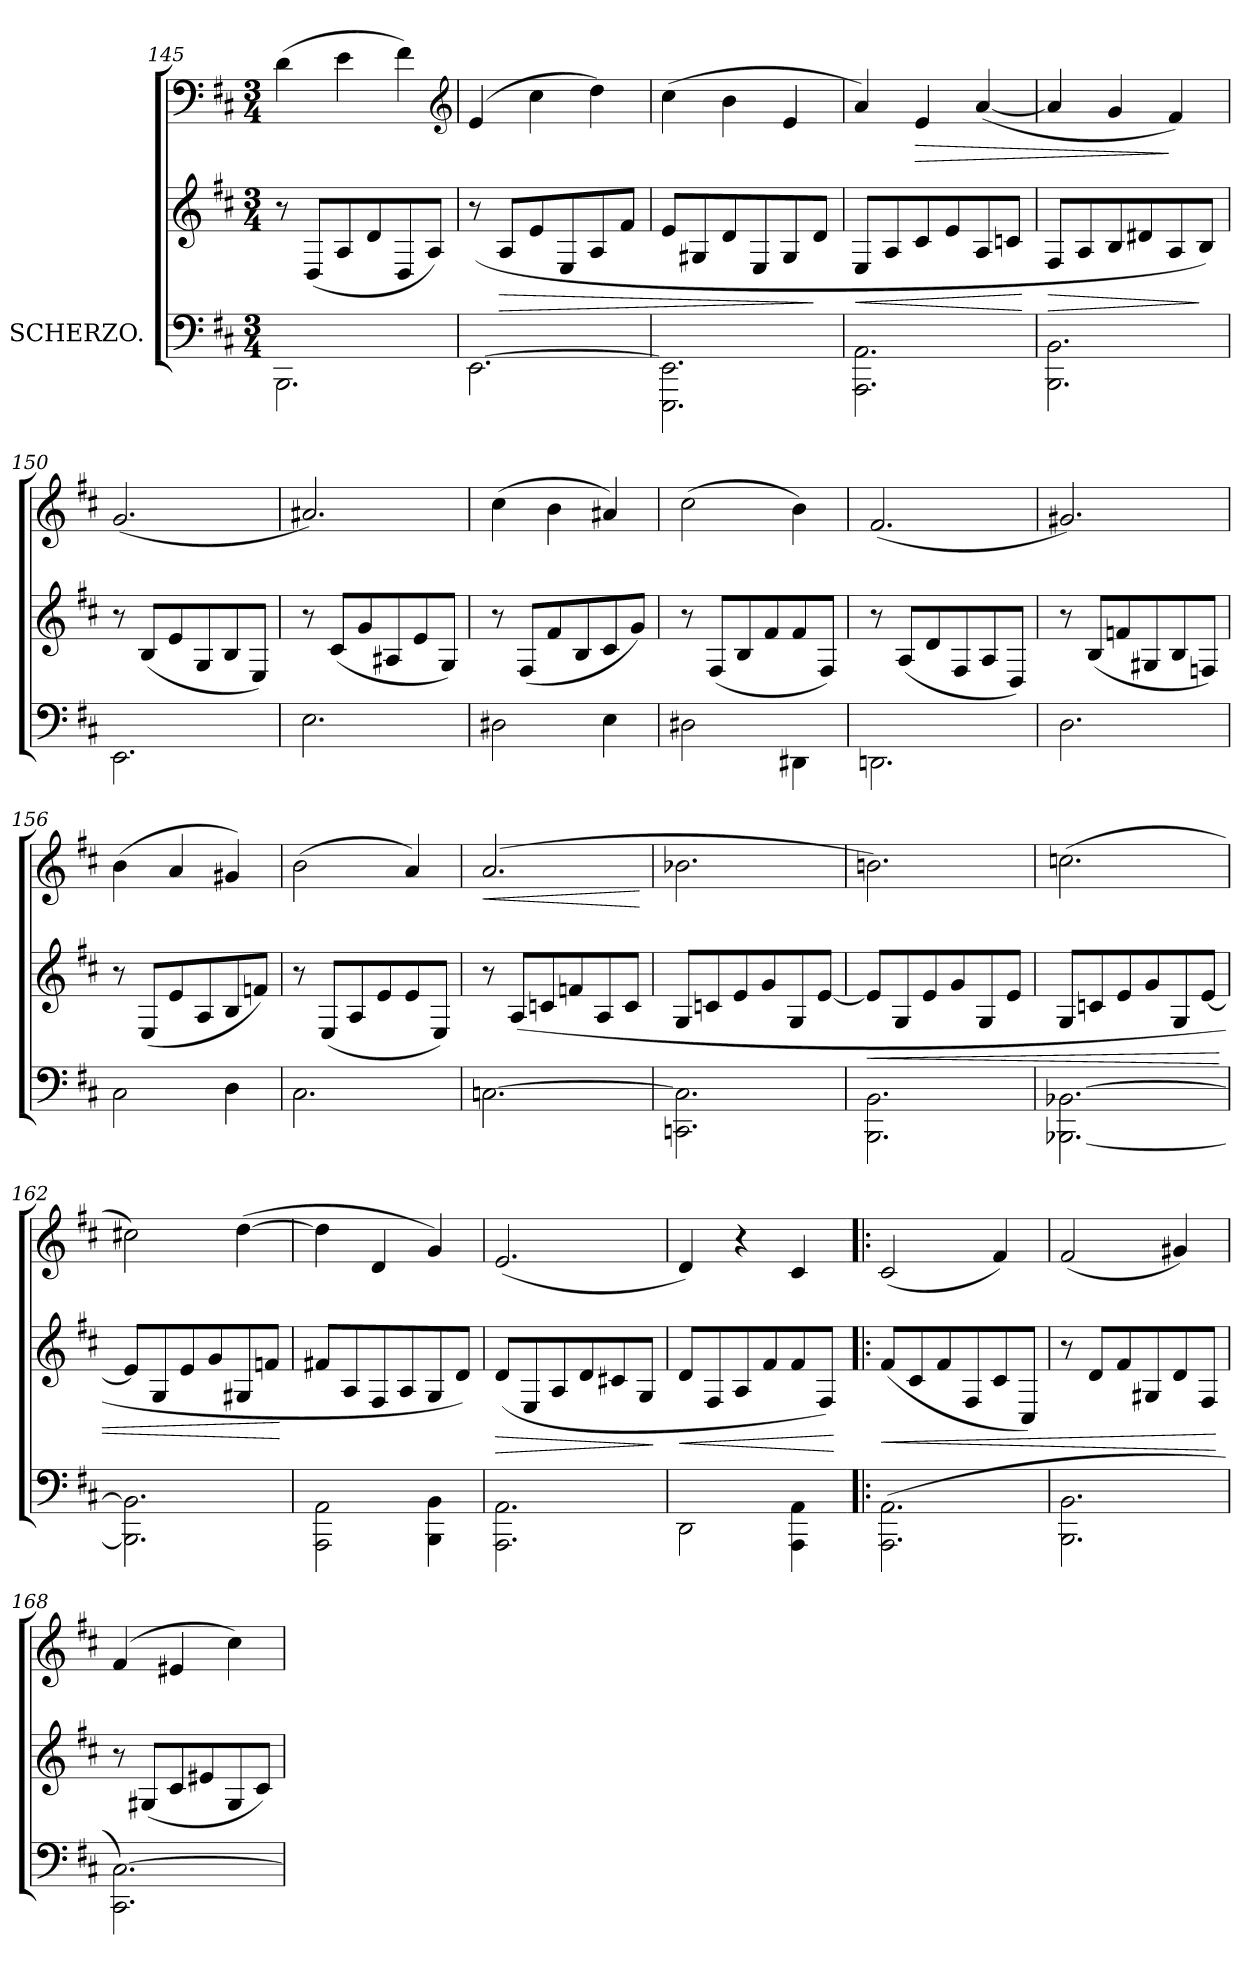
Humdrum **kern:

**kern	**kern	**dynam	**kern	**dynam
*part2	*part2	*part2	*part1	*part1
*staff3	*staff2	*staff2/3	*staff1	*staff1
*I"SCHERZO.	*	*	*	*
*clefF4	*clefG2	*	*clefF4	*
*k[f#c#]	*k[f#c#]	*	*k[f#c#]	*
*M3/4	*M3/4	*	*M3/4	*
=145	=145	=145	=145	=145
2.BBB\	8r	.	(>4d!	.
.	(>8D/L	.	.	.
.	8A/	.	4e!	.
.	8d	.	.	.
.	8D/	.	4f#!)	.
.	8A/J)	.	.	.
*	*	*	*clefG2	*
=146	=146	=146	=146	=146
[2.EE\	(>8r	.	(>4e!	.
!	!	!LO:HP:b	!	!
.	8A/L	>	.	.
.	8e	.	4cc#!	.
.	8E/	.	.	.
.	8A/	.	4dd!)	.
.	8f#J	.	.	.
=147	=147	=147	=147	=147
2.EEE\ 2.EE]\	8eL	.	(<4cc#!\	.
.	8G#X	.	.	.
.	8d	.	4b!\	.
.	8E/	.	.	.
.	8G#/	.	4e!	.
.	8dJ	]	.	.
=148	=148	=148	=148	=148
!	!	!LO:HP:b	!	!
2.AAA\ 2.AA\	8E/L	<	4a!)	.
.	8A/	.	.	.
!	!	!	!	!LO:HP:b
.	8c#	.	4e!	>
.	8e	.	.	.
.	8A/	.	(<[4a!	.
.	8cnJ	.	.	.
.	.	[	.	.
=149	=149	=149	=149	=149
!	!	!LO:HP:b	!	!
2.BBB\ 2.BB\	8F#/L	>	4a!]	.
.	8A/	.	.	.
.	8B/	.	4g!	.
.	8d#X	.	.	.
.	8A/	.	4f#!)	]
.	8B/J)	]	.	.
=150	=150	=150	=150	=150
2.EE\	8r	.	(<2.g!	.
.	(>8B/L	.	.	.
.	8e	.	.	.
.	8G/	.	.	.
.	8B/	.	.	.
.	8E/J)	.	.	.
=151	=151	=151	=151	=151
2.E	8r	.	2.a#X!)	.
.	(>8c#L	.	.	.
.	8g	.	.	.
.	8A#X/	.	.	.
.	8e	.	.	.
.	8G/J)	.	.	.
=152	=152	=152	=152	=152
2D#X	8r	.	(>4cc#!	.
.	(>8F#/L	.	.	.
.	8f#	.	4b!	.
.	8B	.	.	.
4E	8c#	.	4a#X!)	.
.	8gJ)	.	.	.
=153	=153	=153	=153	=153
2D#X	8r	.	(>2cc#!	.
.	(>8F#/L	.	.	.
.	8B/	.	.	.
.	8f#	.	.	.
4DD#X\	8f#	.	4b!)	.
.	8F#/J)	.	.	.
=154	=154	=154	=154	=154
2.DDn\	8r	.	(<2.f#!	.
.	(>8A/L	.	.	.
.	8d/	.	.	.
.	8F#/	.	.	.
.	8A/	.	.	.
.	8D/J)	.	.	.
=155	=155	=155	=155	=155
2.D	8r	.	2.g#X!)	.
.	(>8B/L	.	.	.
.	8fn	.	.	.
.	8G#X	.	.	.
.	8B/	.	.	.
.	8Fn/J)	.	.	.
=156	=156	=156	=156	=156
2C#\	8r	.	(<4b!\	.
.	(>8E/L	.	.	.
.	8e	.	4a!	.
.	8A/	.	.	.
4D\	8B/	.	4g#X!)	.
.	8fnJ)	.	.	.
=157	=157	=157	=157	=157
2.C#\	8r	.	(>2b!\	.
.	(>8E/L	.	.	.
.	8A/	.	.	.
.	8e	.	.	.
.	8e	.	4a!)	.
.	8E/J)	.	.	.
=158	=158	=158	=158	=158
!	!	!	!	!LO:HP:b
[2.Cn\	8r	.	(>2.a!	<
.	(>8A/L	.	.	.
.	8cn	.	.	.
.	8fn	.	.	.
.	8A/	.	.	.
.	8cJ	.	.	.
.	.	.	.	[
=159	=159	=159	=159	=159
2.CCn\ 2.Cn]\	8G/L	.	2.b-X!	.
.	8cn	.	.	.
.	8e	.	.	.
.	8g	.	.	.
.	8G/	.	.	.
.	[8eJ	.	.	.
=160	=160	=160	=160	=160
!	!	!LO:HP:b	!	!
2.BBB\ 2.BB\	8eL]	<	2.bn!)	.
.	8G/	.	.	.
.	8e	.	.	.
.	8g	.	.	.
.	8G/	.	.	.
.	8eJ	.	.	.
=161	=161	=161	=161	=161
[2.BBB-X\ [2.BB-X\	8G/L	.	(>2.ccn!	.
.	8cn	.	.	.
.	8e	.	.	.
.	8g	.	.	.
.	8G/	.	.	.
.	[8eJ	.	.	.
=162	=162	=162	=162	=162
2.BBB-]\ 2.BB-]\	8eL]	.	2cc#X!)	.
.	8G/	.	.	.
.	8e	.	.	.
.	8g	.	.	.
.	8G#X	.	(>[4dd!	.
.	8fnJ	.	.	.
.	.	[	.	.
=163	=163	=163	=163	=163
2AAA\ 2AA\	8f#XL	.	4dd!]	.
.	8A/	.	.	.
.	8F#/	.	4d!	.
.	8A/	.	.	.
4BBB\ 4BB\	8G/	.	4g!)	.
.	8d/J)	.	.	.
=164	=164	=164	=164	=164
!	!	!LO:HP:b	!	!
2.AAA\ 2.AA\	(>8d/L	>	(<2.e!	.
.	8E/	.	.	.
.	8A/	.	.	.
.	8d	.	.	.
.	8c#X	.	.	.
.	8G/J	.	.	.
.	.	]	.	.
=165	=165	=165	=165	=165
!	!	!LO:HP:b	!	!
2DD\	8d/L	<	4d!)	.
.	8F#/	.	.	.
.	8A/	.	4r	.
.	8f#	.	.	.
4AAA\ 4AA\	8f#	.	4c#!	.
.	8F#/J)	.	.	.
.	.	[	.	.
=166!|:	=166!|:	=166!|:	=166!|:	=166!|:
!	!	!LO:HP:b	!	!
(<2.AAA\ 2.AA\	(>8f#L	<	(<2c#!	.
.	8c#	.	.	.
.	8f#	.	.	.
.	8F#/	.	.	.
.	8c#	.	4f#!)	.
.	8C#/J)	.	.	.
=167	=167	=167	=167	=167
2.BBB\ 2.BB\	8r	.	(<2f#!	.
.	8dL	.	.	.
.	8f#	.	.	.
.	8G#X	.	.	.
.	8d	.	4g#X!)	.
.	8F#/J	.	.	.
.	.	[	.	.
=168	=168	=168	=168	=168
2.CC#\ [2.C#\)	8r	.	(<4f#!	.
.	(>8G#XL	.	.	.
.	8c#	.	4e#X!	.
.	8e#X	.	.	.
.	8G#/	.	4cc#!)	.
.	8c#J)	.	.	.
=	=	=	=	=
*-	*-	*-	*-	*-
